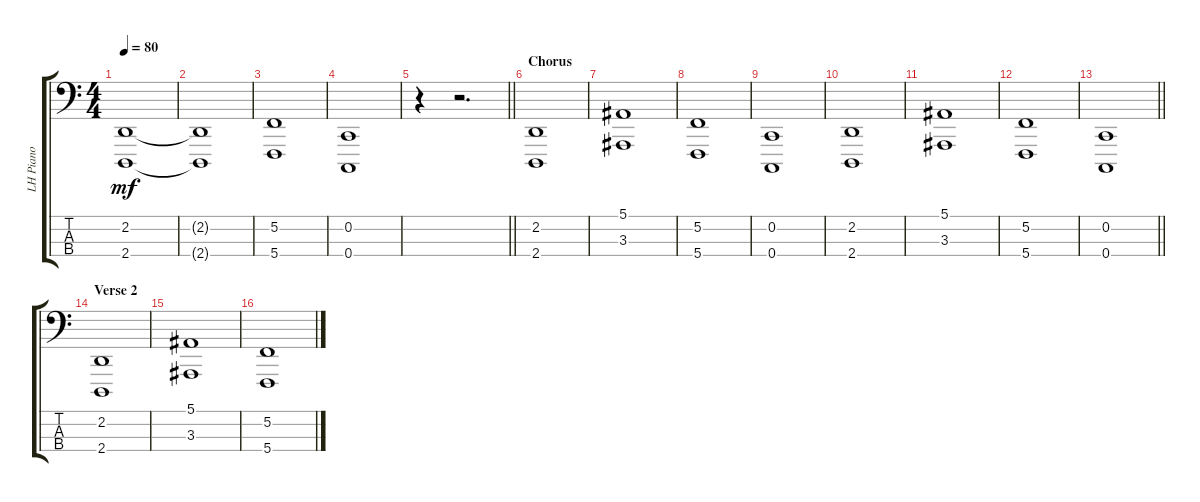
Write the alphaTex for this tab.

\track ("LH Piano" "LH Piano") {instrument acousticgrandpiano}
\staff {score tabs}
\tuning (F2 C2 G1 C1) {hide}
\ts (4 4)
\tempo 80
\clef f4
\ks c
(2.2 2.4).1{dy mf} |
(2.2{t} 2.4{t}).1 |
(5.2 5.4).1 |
(0.2 0.4).1 |
\barLineRight lightlight
r.4 r.2{d} |
\section ("" "Chorus")
(2.2 2.4).1 |
(5.1 3.3).1 |
(5.2 5.4).1 |
(0.2 0.4).1 |
(2.2 2.4).1 |
(5.1 3.3).1 |
(5.2 5.4).1 |
\barLineRight lightlight
(0.2 0.4).1 |
\section ("" "Verse 2")
(2.2 2.4).1 |
(5.1 3.3).1 |
(5.2 5.4).1
